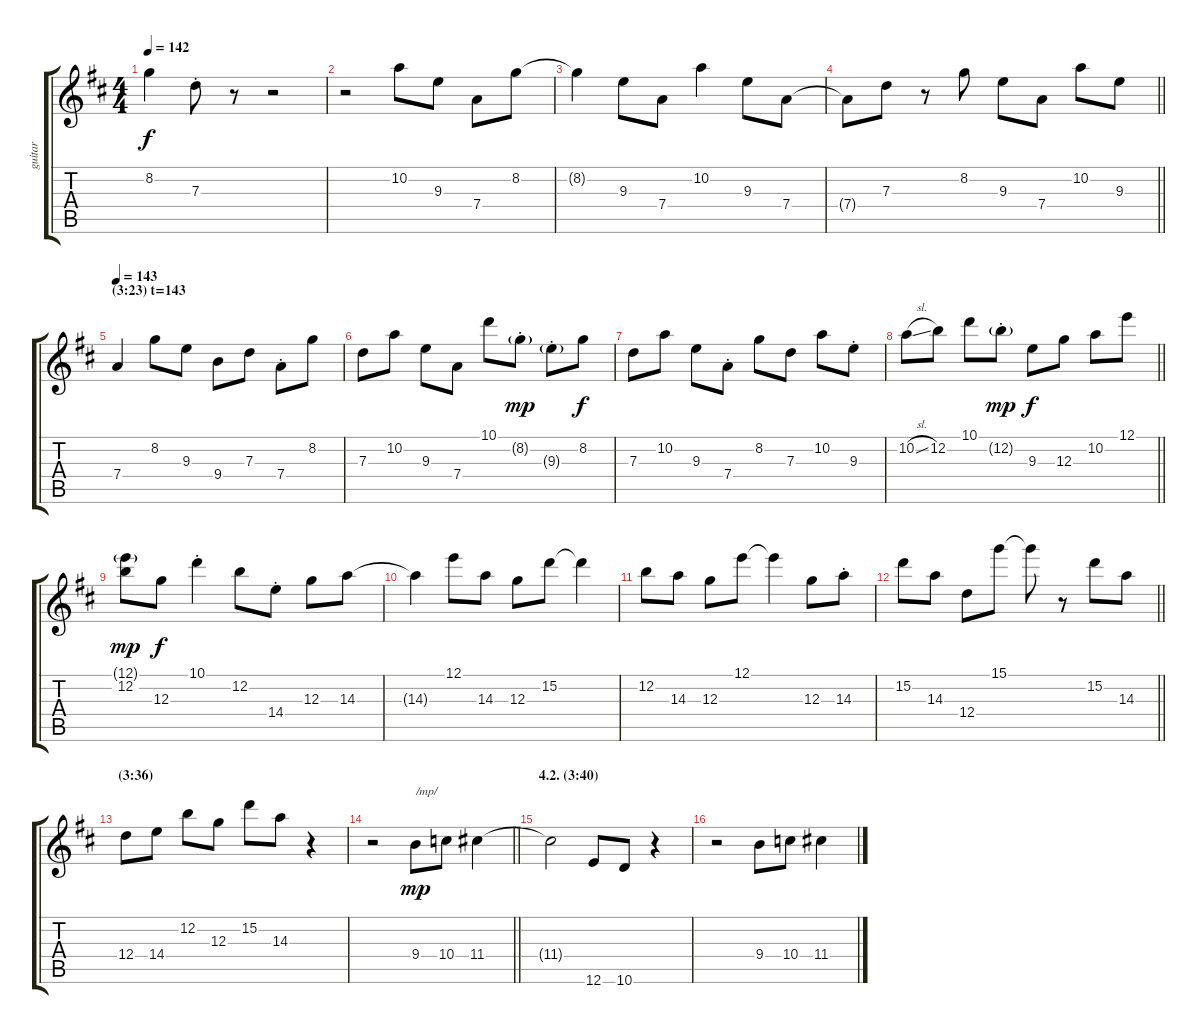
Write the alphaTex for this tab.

\track ("guitar" "guitar") {instrument overdrivenguitar}
\staff {score tabs}
\tuning (E4 B3 G3 D3 A2 E2) {hide}
\ts (4 4)
\tempo 142
\clef g2
\ks d
8.2{t}.4{dy f} 7.3{st}.8 r.8 r.2 |
r.2 10.2.8 9.3.8 7.4.8 8.2.8 |
8.2{t}.4 9.3.8 7.4.8 10.2.4 9.3.8 7.4.8 |
\barLineRight lightlight
7.4{t}.8 7.3.8 r.8 8.2.8 9.3.8 7.4.8 10.2.8 9.3.8 |
\section ("" "(3:23) t=143")
\tempo 143
7.4.4 8.2.8 9.3.8 9.4.8 7.3.8 7.4{st}.8 8.2.8 |
7.3.8 10.2.8 9.3.8 7.4.8 10.1.8 8.2{g st}.8{dy mp} 9.3{g st}.8 8.2.8{dy f} |
7.3.8 10.2.8 9.3.8 7.4{st}.8 8.2.8 7.3.8 10.2.8 9.3{st}.8 |
\barLineRight lightlight
10.2{sl}.8 12.2.8 10.1.8 12.2{g st}.8{dy mp} 9.3.8{dy f} 12.3.8 10.2.8 12.1.8 |
(12.1{g} 12.2).8{dy mp} 12.3.8{dy f} 10.1{st}.4 12.2.8 14.4{st}.8 12.3.8 14.3.8 |
14.3{t}.4 12.1.8 14.3.8 12.3.8 15.2.8 15.2{t}.4 |
12.2.8 14.3.8 12.3.8 12.1.8 12.1{t}.4 12.3.8 14.3{st}.8 |
\barLineRight lightlight
15.2.8 14.3.8 12.4.8 15.1.8 15.1{t}.8 r.8 15.2.8 14.3.8 |
\section ("" "(3:36)")
12.4.8 14.4.8 12.2.8 12.3.8 15.2.8 14.3.8 r.4 |
\barLineRight lightlight
r.2 9.4.8{txt "/mp/" dy mp} 10.4.8 11.4.4 |
\section ("" "4.2. (3:40)")
11.4{t}.2 12.6.8 10.6.8 r.4 |
r.2 9.4.8 10.4.8 11.4.4
